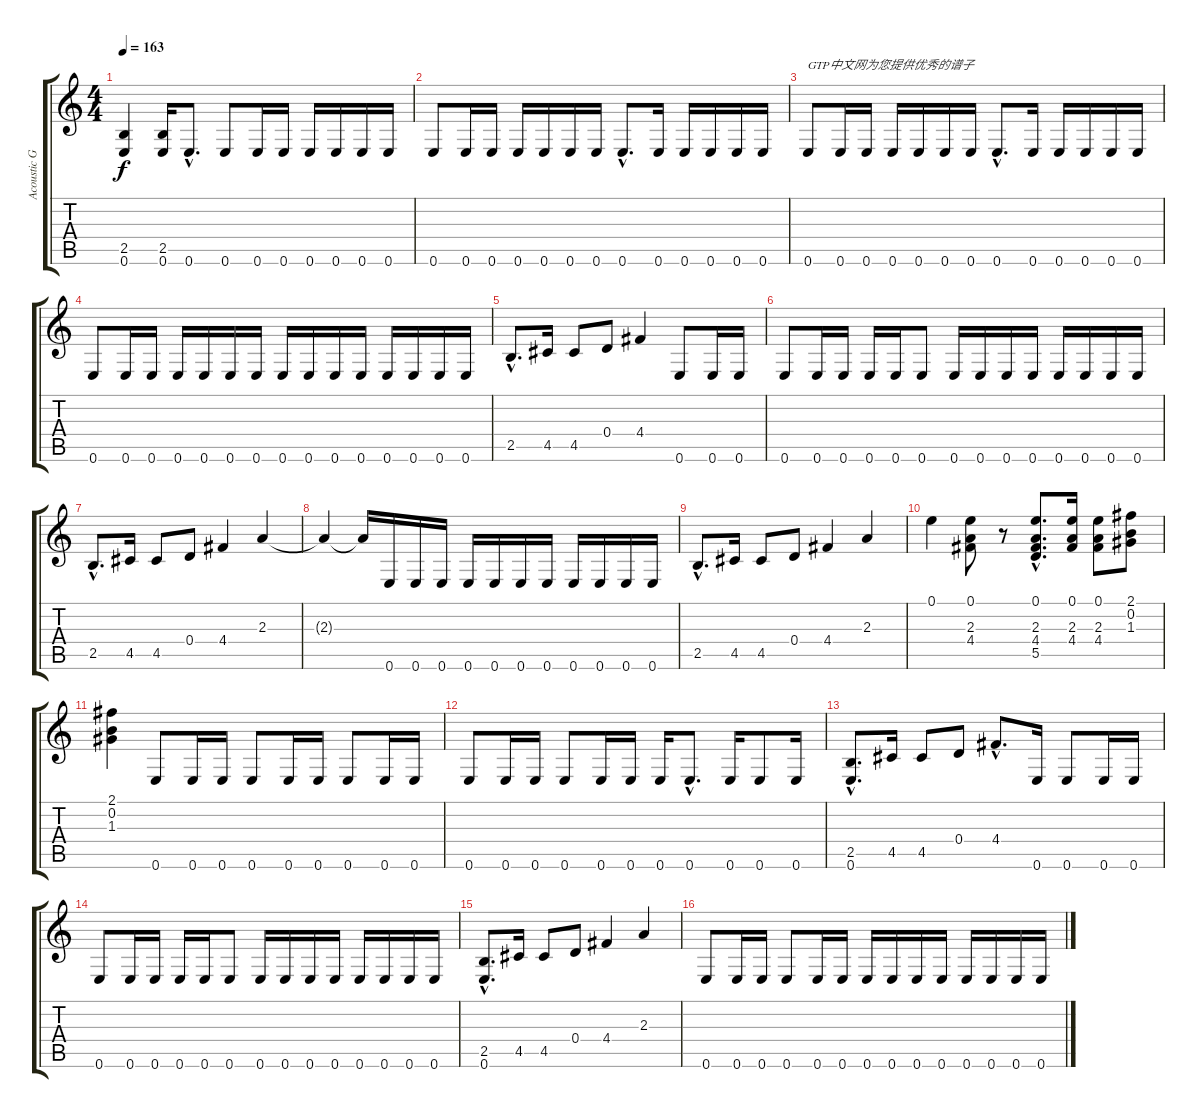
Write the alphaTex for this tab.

\track ("Acoustic Guitar" "Acoustic G") {instrument acousticguitarsteel}
\staff {score tabs}
\tuning (E4 B3 G3 D3 A2 E2) {hide}
\ts (4 4)
\tempo 163
\clef g2
\ks c
(2.5 0.6).4{dy f instrument acousticguitarsteel} (2.5 0.6).16 0.6{hac}.8{d} 0.6.8 0.6.16 0.6.16 0.6.16 0.6.16 0.6.16 0.6.16 |
0.6.8 0.6.16 0.6.16 0.6.16 0.6.16 0.6.16 0.6.16 0.6{hac}.8{d} 0.6.16 0.6.16 0.6.16 0.6.16 0.6.16 |
0.6.8{txt "GTP中文网为您提供优秀的谱子"} 0.6.16 0.6.16 0.6.16 0.6.16 0.6.16 0.6.16 0.6{hac}.8{d} 0.6.16 0.6.16 0.6.16 0.6.16 0.6.16 |
0.6.8 0.6.16 0.6.16 0.6.16 0.6.16 0.6.16 0.6.16 0.6.16 0.6.16 0.6.16 0.6.16 0.6.16 0.6.16 0.6.16 0.6.16 |
2.5{hac}.8{d} 4.5.16 4.5.8 0.4.8 4.4.4 0.6.8 0.6.16 0.6.16 |
0.6.8 0.6.16 0.6.16 0.6.16 0.6.16 0.6.8 0.6.16 0.6.16 0.6.16 0.6.16 0.6.16 0.6.16 0.6.16 0.6.16 |
2.5{hac}.8{d} 4.5.16 4.5.8 0.4.8 4.4.4 2.3.4 |
2.3{t}.4 2.3{t}.16 0.6.16 0.6.16 0.6.16 0.6.16 0.6.16 0.6.16 0.6.16 0.6.16 0.6.16 0.6.16 0.6.16 |
2.5{hac}.8{d} 4.5.16 4.5.8 0.4.8 4.4.4 2.3.4 |
0.1.4 (0.1 2.3 4.4).8 r.8 (0.1{hac} 2.3{hac} 4.4{hac} 5.5{hac}).8{d} (0.1 2.3 4.4).16 (0.1 2.3 4.4).8 (2.1 0.2 1.3).8 |
(2.1 0.2 1.3).4 0.6.8 0.6.16 0.6.16 0.6.8 0.6.16 0.6.16 0.6.8 0.6.16 0.6.16 |
0.6.8 0.6.16 0.6.16 0.6.8 0.6.16 0.6.16 0.6.16 0.6{hac}.8{d} 0.6.16 0.6.8 0.6.16 |
(2.5{hac} 0.6{hac}).8{d} 4.5.16 4.5.8 0.4.8 4.4{hac}.8{d} 0.6.16 0.6.8 0.6.16 0.6.16 |
0.6.8 0.6.16 0.6.16 0.6.16 0.6.16 0.6.8 0.6.16 0.6.16 0.6.16 0.6.16 0.6.16 0.6.16 0.6.16 0.6.16 |
(2.5{hac} 0.6{hac}).8{d} 4.5.16 4.5.8 0.4.8 4.4.4 2.3.4 |
0.6.8 0.6.16 0.6.16 0.6.8 0.6.16 0.6.16 0.6.16 0.6.16 0.6.16 0.6.16 0.6.16 0.6.16 0.6.16 0.6.16
